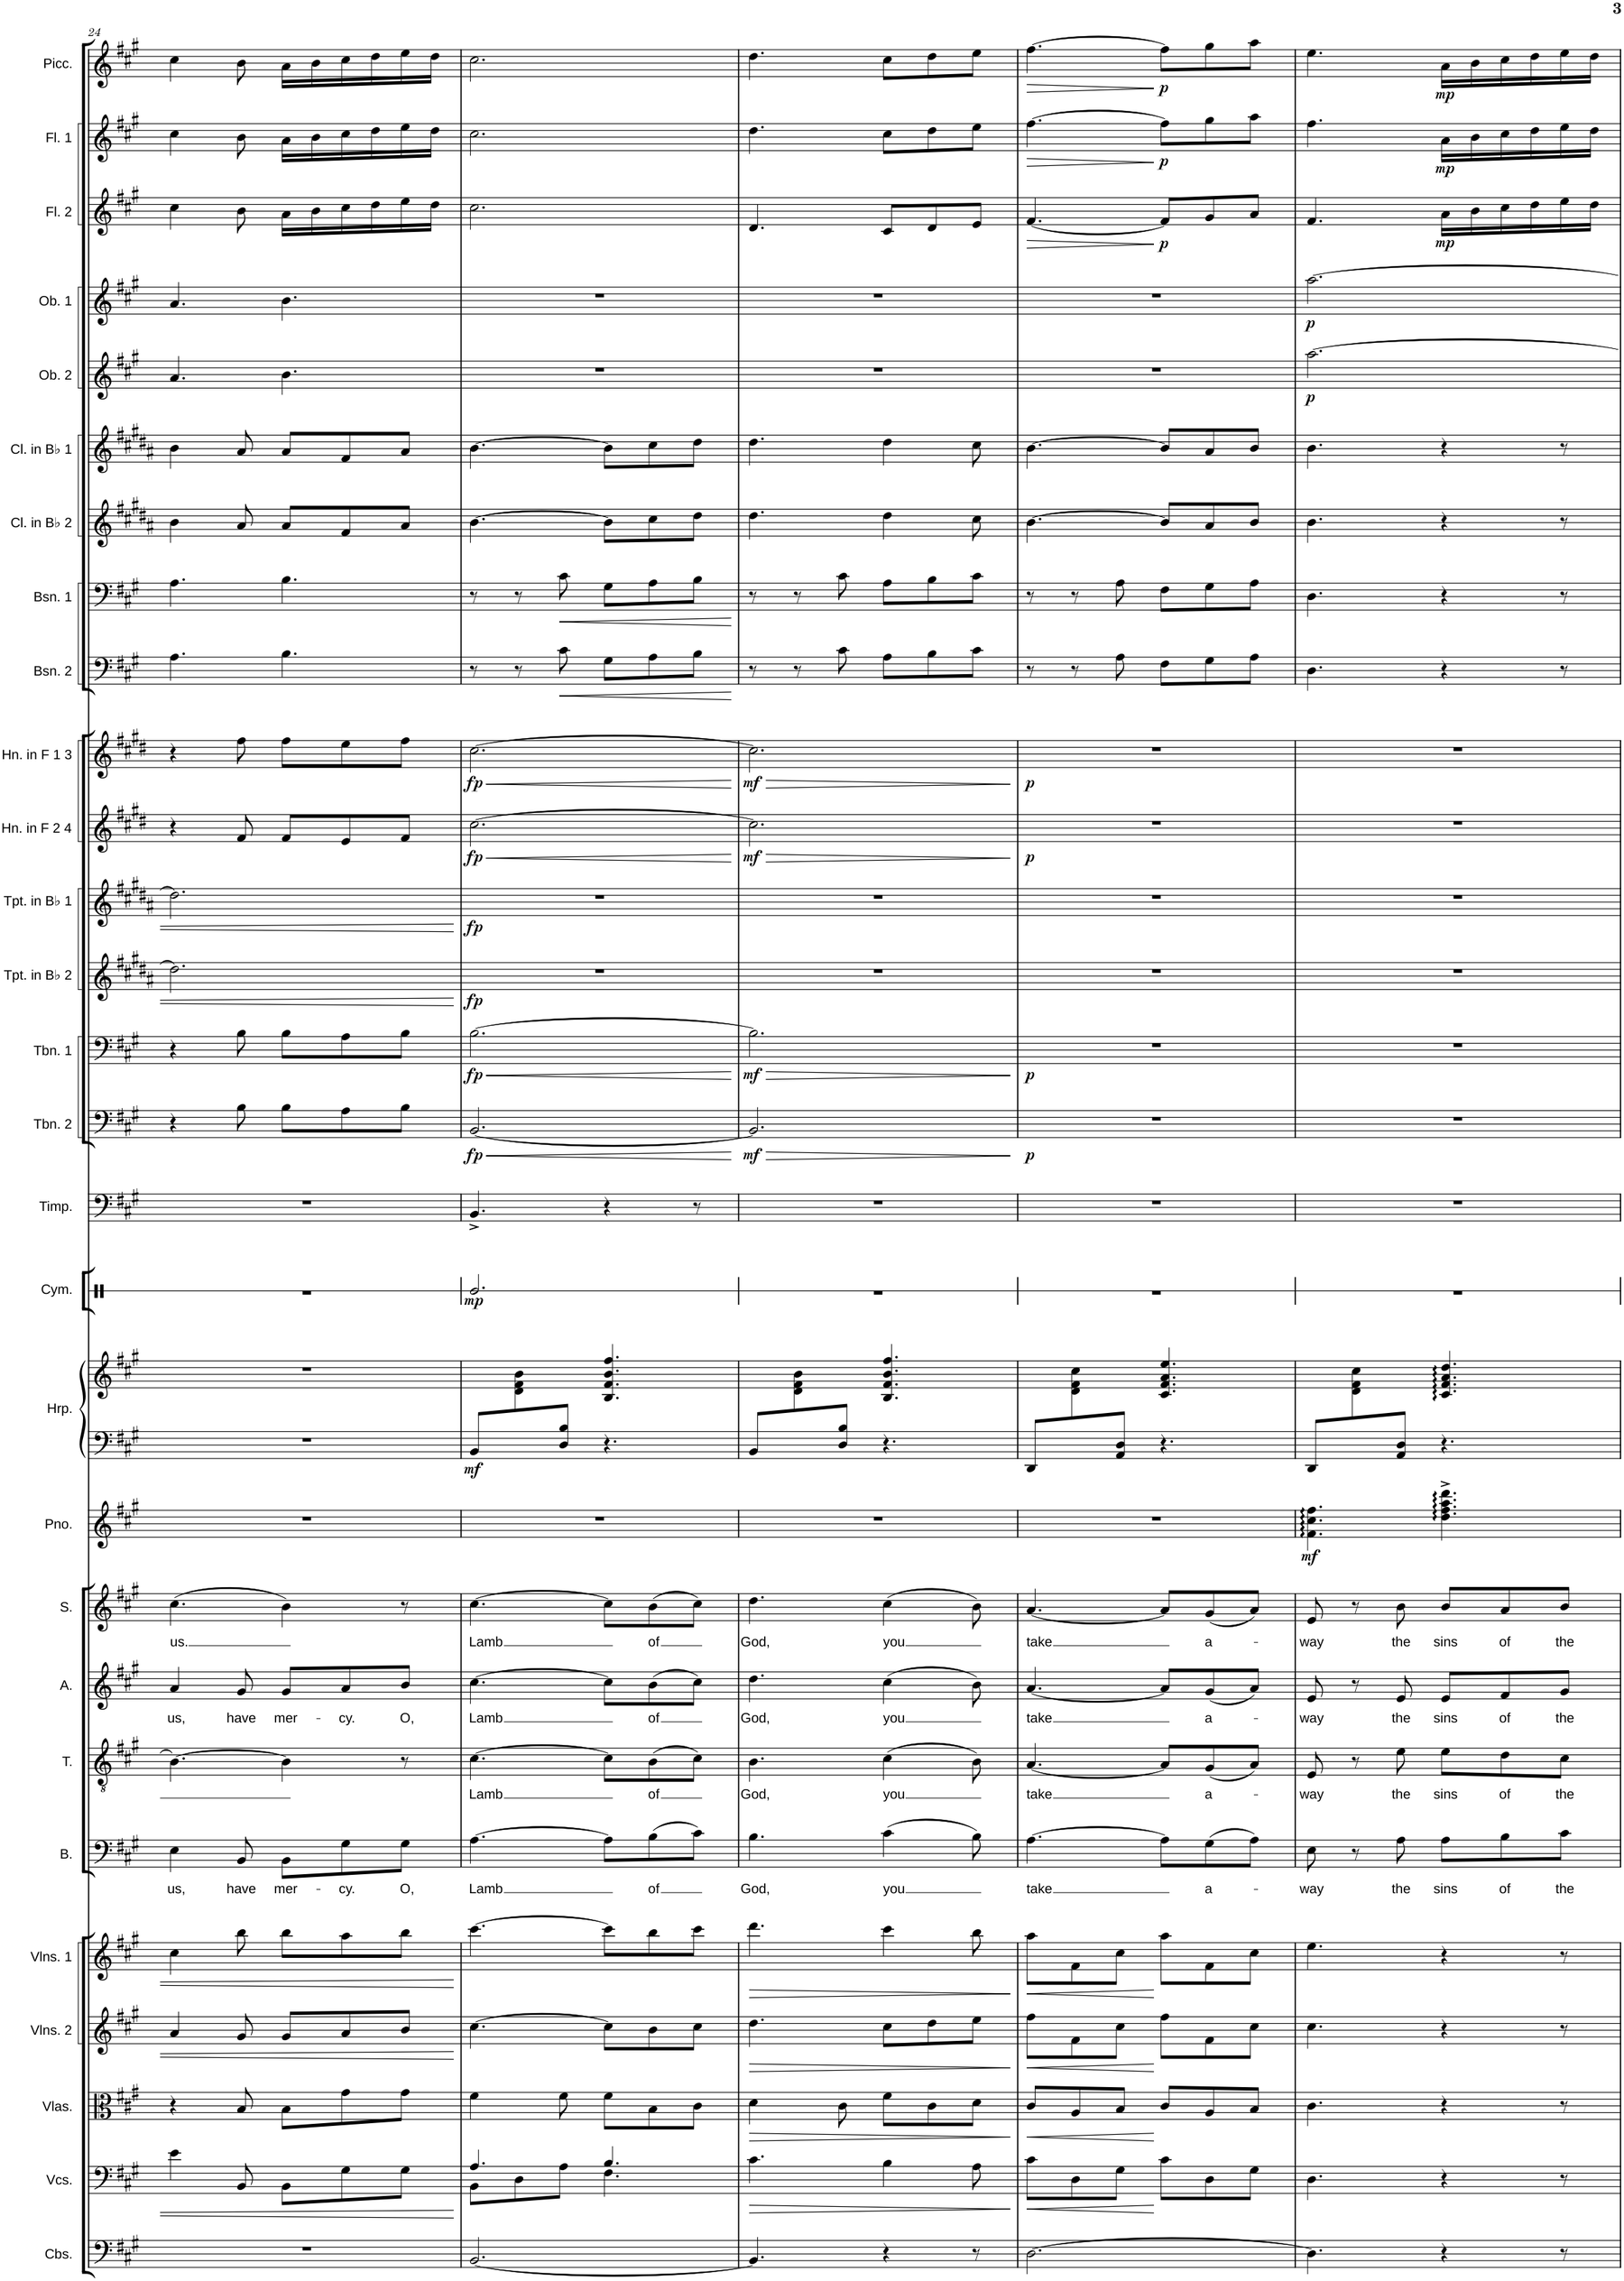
**kern	**kern	**dynam	**kern	**dynam	**kern	**dynam	**kern	**dynam	**kern	**text	**kern	**text	**kern	**text	**kern	**text	**kern	**dynam	**kern	**kern	**dynam	**kern	**kern	**dynam	**kern	**dynam	**kern	**dynam	**kern	**dynam	**kern	**dynam	**kern	**dynam	**kern	**dynam	**kern	**dynam	**kern	**kern	**kern	**dynam	**kern	**dynam	**kern	**dynam	**kern	**dynam	**kern	**dynam
*part27	*part26	*part26	*part25	*part25	*part24	*part24	*part23	*part23	*part22	*part22	*part21	*part21	*part20	*part20	*part19	*part19	*part18	*part18	*part17	*part17	*part17	*part16	*part15	*part15	*part14	*part14	*part13	*part13	*part12	*part12	*part11	*part11	*part10	*part10	*part9	*part9	*part8	*part8	*part7	*part6	*part5	*part5	*part4	*part4	*part3	*part3	*part2	*part2	*part1	*part1
*staff28	*staff27	*staff27	*staff26	*staff26	*staff25	*staff25	*staff24	*staff24	*staff23	*staff23	*staff22	*staff22	*staff21	*staff21	*staff20	*staff20	*staff19	*staff19	*staff18	*staff17	*staff17/18	*staff16	*staff15	*staff15	*staff14	*staff14	*staff13	*staff13	*staff12	*staff12	*staff11	*staff11	*staff10	*staff10	*staff9	*staff9	*staff8	*staff8	*staff7	*staff6	*staff5	*staff5	*staff4	*staff4	*staff3	*staff3	*staff2	*staff2	*staff1	*staff1
*I"Contrabasses	*I"Violoncellos	*	*I"Violas	*	*I"Violins 2	*	*I"Violins 1	*	*I"Bass	*	*I"Tenor	*	*I"Alto	*	*I"Soprano	*	*I"Piano	*	*I"Harp	*	*	*I"Timpani	*I"Trombone 2	*	*I"Trombone 1	*	*I"Trumpet in Bb 2	*	*I"Trumpet in Bb 1	*	*I"Horn in F 2 &amp; 4	*	*I"Horn in F 1 &amp; 3	*	*I"Bassoon 2	*	*I"Bassoon 1	*	*I"Clarinet in Bb 2	*I"Clarinet in Bb 1	*I"Oboe 2	*	*I"Oboe 1	*	*I"Flute 2	*	*I"Flute 1	*	*I"Piccolo	*
*I'Cbs.	*I'Vcs.	*	*I'Vlas.	*	*I'Vlns. 2	*	*I'Vlns. 1	*	*I'B.	*	*I'T.	*	*I'A.	*	*I'S.	*	*I'Pno.	*	*I'Hrp.	*	*	*I'Timp.	*I'Tbn. 2	*	*I'Tbn. 1	*	*I'Tpt. in Bb 2	*	*I'Tpt. in Bb 1	*	*I'Hn. in F 2 4	*	*I'Hn. in F 1 3	*	*I'Bsn. 2	*	*I'Bsn. 1	*	*I'Cl. in Bb 2	*I'Cl. in Bb 1	*I'Ob. 2	*	*I'Ob. 1	*	*I'Fl. 2	*	*I'Fl. 1	*	*I'Picc.	*
!!LO:PB:g=z
*clefF4	*clefF4	*	*clefC3	*	*clefG2	*	*clefG2	*	*clefF4	*	*clefGv2	*	*clefG2	*	*clefG2	*	*clefG2	*	*clefF4	*clefG2	*	*clefF4	*clefF4	*	*clefF4	*	*clefG2	*	*clefG2	*	*clefG2	*	*clefG2	*	*clefF4	*	*clefF4	*	*clefG2	*clefG2	*clefG2	*	*clefG2	*	*clefG2	*	*clefG2	*	*clefG2	*
*Trd7c12	*	*	*	*	*	*	*	*	*	*	*	*	*	*	*	*	*	*	*	*	*	*	*	*	*	*	*Trd1c2	*	*Trd1c2	*	*Trd4c7	*	*Trd4c7	*	*	*	*	*	*Trd1c2	*Trd1c2	*	*	*	*	*	*	*	*	*Trd-7c-12	*
*k[f#c#g#]	*k[f#c#g#]	*	*k[f#c#g#]	*	*k[f#c#g#]	*	*k[f#c#g#]	*	*k[f#c#g#]	*	*k[f#c#g#]	*	*k[f#c#g#]	*	*k[f#c#g#]	*	*k[f#c#g#]	*	*k[f#c#g#]	*k[f#c#g#]	*	*k[f#c#g#]	*k[f#c#g#]	*	*k[f#c#g#]	*	*k[f#c#g#d#a#]	*	*k[f#c#g#d#a#]	*	*k[f#c#g#d#]	*	*k[f#c#g#d#]	*	*k[f#c#g#]	*	*k[f#c#g#]	*	*k[f#c#g#d#a#]	*k[f#c#g#d#a#]	*k[f#c#g#]	*	*k[f#c#g#]	*	*k[f#c#g#]	*	*k[f#c#g#]	*	*k[f#c#g#]	*
*M6/8	*M6/8	*	*M6/8	*	*M6/8	*	*M6/8	*	*M6/8	*	*M6/8	*	*M6/8	*	*M6/8	*	*M6/8	*	*M6/8	*M6/8	*	*M6/8	*M6/8	*	*M6/8	*	*M6/8	*	*M6/8	*	*M6/8	*	*M6/8	*	*M6/8	*	*M6/8	*	*M6/8	*M6/8	*M6/8	*	*M6/8	*	*M6/8	*	*M6/8	*	*M6/8	*
=24	=24	=24	=24	=24	=24	=24	=24	=24	=24	=24	=24	=24	=24	=24	=24	=24	=24	=24	=24	=24	=24	=24	=24	=24	=24	=24	=24	=24	=24	=24	=24	=24	=24	=24	=24	=24	=24	=24	=24	=24	=24	=24	=24	=24	=24	=24	=24	=24	=24	=24
!	!	!	!	!	!	!	!	!	!	!LO:LY:b	!	!	!	!LO:LY:b	!	!LO:LY:b	!	!	!	!	!	!	!	!	!	!	!	!	!	!	!	!	!	!	!	!	!	!	!	!	!	!	!	!	!	!	!	!	!	!
2.r	4e\	.	4r	.	4a/	.	4cc#\	.	4E\	us,	[4.B\	.	4a/	us,	(4.cc#\	us.	2.r	.	2.r	2.r	.	2.r	4r	.	4r	.	2.dd#\]	.	2.dd#\]	.	4r	.	4r	.	4.A\	.	4.A\	.	4b\	4b\	4.a/	.	4.a/	.	4cc#\	.	4cc#\	.	4cc#\	.
!	!	!	!	!	!	!	!	!	!	!LO:LY:b	!	!	!	!LO:LY:b	!	!	!	!	!	!	!	!	!	!	!	!	!	!	!	!	!	!	!	!	!	!	!	!	!	!	!	!	!	!	!	!	!	!	!	!
.	8BB/	.	8B/	.	8g#/	.	8bb\	.	8BB/	have	.	.	8g#/	have	.	.	.	.	.	.	.	.	8B\	.	8B\	.	.	.	.	.	8f#/	.	8ff#\	.	.	.	.	.	8a#/	8a#/	.	.	.	.	8b\	.	8b\	.	8b\	.
!	!	!	!	!	!	!	!	!	!	!LO:LY:b	!	!	!	!LO:LY:b	!	!	!	!	!	!	!	!	!	!	!	!	!	!	!	!	!	!	!	!	!	!	!	!	!	!	!	!	!	!	!	!	!	!	!	!
.	8BB\L	.	8B\L	.	8g#/L	.	8bb\L	.	8BB\L	mer-	4B\]	.	8g#/L	mer-	4b\)	.	.	.	.	.	.	.	8B\L	.	8B\L	.	.	.	.	.	8f#/L	.	8ff#\L	.	4.B\	.	4.B\	.	8a#/L	8a#/L	4.b\	.	4.b\	.	16a\LL	.	16a\LL	.	16a\LL	.
.	.	.	.	.	.	.	.	.	.	.	.	.	.	.	.	.	.	.	.	.	.	.	.	.	.	.	.	.	.	.	.	.	.	.	.	.	.	.	.	.	.	.	.	.	16b\	.	16b\	.	16b\	.
!	!	!	!	!	!	!	!	!	!	!LO:LY:b	!	!	!	!LO:LY:b	!	!	!	!	!	!	!	!	!	!	!	!	!	!	!	!	!	!	!	!	!	!	!	!	!	!	!	!	!	!	!	!	!	!	!	!
.	8G#\	.	8g#\	.	8a/	.	8aa\	.	8G#\	-cy.	.	.	8a/	-cy.	.	.	.	.	.	.	.	.	8A\	.	8A\	.	.	.	.	.	8e/	.	8ee\	.	.	.	.	.	8f#/	8f#/	.	.	.	.	16cc#\	.	16cc#\	.	16cc#\	.
.	.	.	.	.	.	.	.	.	.	.	.	.	.	.	.	.	.	.	.	.	.	.	.	.	.	.	.	.	.	.	.	.	.	.	.	.	.	.	.	.	.	.	.	.	16dd\	.	16dd\	.	16dd\	.
!	!	!	!	!	!	!	!	!	!	!LO:LY:b	!	!	!	!LO:LY:b	!	!	!	!	!	!	!	!	!	!	!	!	!	!	!	!	!	!	!	!	!	!	!	!	!	!	!	!	!	!	!	!	!	!	!	!
.	8G#\J	.	8g#\J	.	8b/J	.	8bb\J	.	8G#\J	O,	8r	.	8b/J	O,	8r	.	.	.	.	.	.	.	8B\J	.	8B\J	.	.	.	.	.	8f#/J	.	8ff#\J	.	.	.	.	.	8a#/J	8a#/J	.	.	.	.	16ee\	.	16ee\	.	16ee\	.
.	.	.	.	.	.	.	.	.	.	.	.	.	.	.	.	.	.	.	.	.	.	.	.	.	.	.	.	.	.	.	.	.	.	.	.	.	.	.	.	.	.	.	.	.	16dd\JJ	.	16dd\JJ	.	16dd\JJ	.
=25	=25	=25	=25	=25	=25	=25	=25	=25	=25	=25	=25	=25	=25	=25	=25	=25	=25	=25	=25	=25	=25	=25	=25	=25	=25	=25	=25	=25	=25	=25	=25	=25	=25	=25	=25	=25	=25	=25	=25	=25	=25	=25	=25	=25	=25	=25	=25	=25	=25	=25
*	*^	*	*	*	*	*	*	*	*	*	*	*	*	*	*	*	*	*	*	*	*	*	*	*	*	*	*	*	*	*	*	*	*	*	*	*	*	*	*	*	*	*	*	*	*	*	*	*	*	*
!	!	!	!	!	!	!	!	!	!	!	!LO:LY:b	!	!LO:LY:b	!	!LO:LY:b	!	!LO:LY:b	!	!	!	!	!LO:DY:b=2	!	!	!LO:HP:b	!	!LO:HP:b	!	!	!	!	!	!LO:HP:b	!	!LO:HP:b	!	!	!	!	!	!	!	!	!	!	!	!	!	!	!	!
*	*	*	*	*	*	*	*	*	*	*	*	*	*	*	*	*	*	*	*	*	*^	*	*	*	*	*	*	*	*	*	*	*	*	*	*	*	*	*	*	*	*	*	*	*	*	*	*	*	*	*	*
!	!	!	!	!	!	!	!	!	!	!	!	!	!	!	!	!	!	!	!	!	!	!	!	!	!	!LO:DY:n=1:b	!	!LO:DY:n=1:b	!	!LO:DY:b	!	!LO:DY:b	!	!LO:DY:n=1:b	!	!LO:DY:n=1:b	!	!	!	!	!	!	!	!	!	!	!	!	!	!	!	!
[2.BB/	4.A/	8BB\L	.	4f#\	.	[4.cc#\	.	[4.ccc#\	.	[4.A\	Lamb	[4.c#\	Lamb	[4.cc#\	Lamb	[4.cc#\	Lamb	2.r	.	8BB/L	4.ryy	8ryy	mf	4.BB^/	[2.BB/	< fp	[2.B\	< fp	2.r	fp	2.r	fp	[2.cc#\	< fp	[2.cc#\	< fp	8r	.	8r	.	[4.b\	[4.b\	2.r	.	2.r	.	2.cc#\	.	2.cc#\	.	2.cc#\	.
.	.	8D\	.	.	.	.	.	.	.	.	.	.	.	.	.	.	.	.	.	8ryy	.	8d\ 8f#\ 8b\	.	.	.	.	.	.	.	.	.	.	.	.	.	.	8r	.	8r	.	.	.	.	.	.	.	.	.	.	.	.	.
!	!	!	!	!	!	!	!	!	!	!	!	!	!	!	!	!	!	!	!	!	!	!	!	!	!	!	!	!	!	!	!	!	!	!	!	!	!	!LO:HP:b	!	!LO:HP:b	!	!	!	!	!	!	!	!	!	!	!	!
.	.	8A\J	.	8f#\	.	.	.	.	.	.	.	.	.	.	.	.	.	.	.	8D/ 8B/J	.	2ryy	.	.	.	.	.	.	.	.	.	.	.	.	.	.	8c#\	<	8c#\	<	.	.	.	.	.	.	.	.	.	.	.	.
.	4.B/	4.F#\	.	8f#\L	.	8cc#\L]	.	8ccc#\L]	.	8A\L]	.	8c#\L]	.	8cc#\L]	.	8cc#\L]	.	.	.	4.r	4.B/ 4.f#/ 4.b/ 4.ff#/	.	.	4r	.	.	.	.	.	.	.	.	.	.	.	.	8G#\L	.	8G#\L	.	8b\L]	8b\L]	.	.	.	.	.	.	.	.	.	.
!	!	!	!	!	!	!	!	!	!	!	!LO:LY:b	!	!LO:LY:b	!	!LO:LY:b	!	!LO:LY:b	!	!	!	!	!	!	!	!	!	!	!	!	!	!	!	!	!	!	!	!	!	!	!	!	!	!	!	!	!	!	!	!	!	!	!
.	.	.	.	8B\	.	8b\	.	8bb\	.	(8B\	of	(8B\	of	(8b\	of	(8b\	of	.	.	.	.	.	.	.	.	.	.	.	.	.	.	.	.	.	.	.	8A\	.	8A\	.	8cc#\	8cc#\	.	.	.	.	.	.	.	.	.	.
.	.	.	.	8c#\J	.	8cc#\J	.	8ccc#\J	.	8c#\J)	.	8c#\J)	.	8cc#\J)	.	8cc#\J)	.	.	.	.	.	.	.	8r	.	.	.	.	.	.	.	.	.	.	.	.	8B\J	.	8B\J	.	8dd#\J	8dd#\J	.	.	.	.	.	.	.	.	.	.
*	*v	*v	*	*	*	*	*	*	*	*	*	*	*	*	*	*	*	*	*	*	*v	*v	*	*	*	*	*	*	*	*	*	*	*	*	*	*	*	*	*	*	*	*	*	*	*	*	*	*	*	*	*	*
.	.	.	.	.	.	.	.	.	.	.	.	.	.	.	.	.	.	.	.	.	.	.	.	[	.	[	.	.	.	.	.	[	.	[	.	[	.	[	.	.	.	.	.	.	.	.	.	.	.	.
=26	=26	=26	=26	=26	=26	=26	=26	=26	=26	=26	=26	=26	=26	=26	=26	=26	=26	=26	=26	=26	=26	=26	=26	=26	=26	=26	=26	=26	=26	=26	=26	=26	=26	=26	=26	=26	=26	=26	=26	=26	=26	=26	=26	=26	=26	=26	=26	=26	=26	=26
!	!	!LO:HP:b	!	!LO:HP:b	!	!LO:HP:b	!	!LO:HP:b	!	!LO:LY:b	!	!LO:LY:b	!	!LO:LY:b	!	!LO:LY:b	!	!	!	!	!	!	!	!LO:HP:b	!	!LO:HP:b	!	!	!	!	!	!LO:HP:b	!	!LO:HP:b	!	!	!	!	!	!	!	!	!	!	!	!	!	!	!	!
*	*	*	*	*	*	*	*	*	*	*	*	*	*	*	*	*	*	*	*	*^	*	*	*	*	*	*	*	*	*	*	*	*	*	*	*	*	*	*	*	*	*	*	*	*	*	*	*	*	*	*
!	!	!	!	!	!	!	!	!	!	!	!	!	!	!	!	!	!	!	!	!	!	!	!	!	!LO:DY:n=1:b	!	!LO:DY:n=1:b	!	!	!	!	!	!LO:DY:n=1:b	!	!LO:DY:n=1:b	!	!	!	!	!	!	!	!	!	!	!	!	!	!	!	!
4.BB/]	4.c#\	>	4d\	>	4.dd\	>	4.ddd\	>	4.B\	God,	4.B\	God,	4.dd\	God,	4.dd\	God,	2.r	.	8BB/L	4.ryy	8ryy	.	2.r	2.BB/]	> mf	2.B\]	> mf	2.r	.	2.r	.	2.cc#\]	> mf	2.cc#\]	> mf	8r	.	8r	.	4.dd#\	4.dd#\	2.r	.	2.r	.	4.d/	.	4.dd\	.	4.dd\	.
.	.	.	.	.	.	.	.	.	.	.	.	.	.	.	.	.	.	.	8ryy	.	8d\ 8f#\ 8b\	.	.	.	.	.	.	.	.	.	.	.	.	.	.	8r	.	8r	.	.	.	.	.	.	.	.	.	.	.	.	.
.	.	.	8c#\	.	.	.	.	.	.	.	.	.	.	.	.	.	.	.	8D/ 8B/J	.	2ryy	.	.	.	.	.	.	.	.	.	.	.	.	.	.	8c#\	.	8c#\	.	.	.	.	.	.	.	.	.	.	.	.	.
!	!	!	!	!	!	!	!	!	!	!LO:LY:b	!	!LO:LY:b	!	!LO:LY:b	!	!LO:LY:b	!	!	!	!	!	!	!	!	!	!	!	!	!	!	!	!	!	!	!	!	!	!	!	!	!	!	!	!	!	!	!	!	!	!	!
4r	4B\	.	8f#\L	.	8cc#\L	.	4ccc#\	.	(4c#\	you	(4c#\	you	(4cc#\	you	(4cc#\	you	.	.	4.r	4.B/ 4.f#/ 4.b/ 4.ff#/	.	.	.	.	.	.	.	.	.	.	.	.	.	.	.	8A\L	.	8A\L	.	4dd#\	4dd#\	.	.	.	.	8c#/L	.	8cc#\L	.	8cc#\L	.
.	.	.	8c#\	.	8dd\	.	.	.	.	.	.	.	.	.	.	.	.	.	.	.	.	.	.	.	.	.	.	.	.	.	.	.	.	.	.	8B\	.	8B\	.	.	.	.	.	.	.	8d/	.	8dd\	.	8dd\	.
8r	8A\	.	8d\J	.	8ee\J	.	8bb\	.	8B\)	.	8B\)	.	8b\)	.	8b\)	.	.	.	.	.	.	.	.	.	.	.	.	.	.	.	.	.	.	.	.	8c#\J	.	8c#\J	.	8cc#\	8cc#\	.	.	.	.	8e/J	.	8ee\J	.	8ee\J	.
*	*	*	*	*	*	*	*	*	*	*	*	*	*	*	*	*	*	*	*	*v	*v	*	*	*	*	*	*	*	*	*	*	*	*	*	*	*	*	*	*	*	*	*	*	*	*	*	*	*	*	*	*
.	.	]	.	]	.	]	.	]	.	.	.	.	.	.	.	.	.	.	.	.	.	.	.	]	.	]	.	.	.	.	.	]	.	]	.	.	.	.	.	.	.	.	.	.	.	.	.	.	.	.
=27	=27	=27	=27	=27	=27	=27	=27	=27	=27	=27	=27	=27	=27	=27	=27	=27	=27	=27	=27	=27	=27	=27	=27	=27	=27	=27	=27	=27	=27	=27	=27	=27	=27	=27	=27	=27	=27	=27	=27	=27	=27	=27	=27	=27	=27	=27	=27	=27	=27	=27
!	!	!LO:HP:b	!	!LO:HP:b	!	!LO:HP:b	!	!LO:HP:b	!	!LO:LY:b	!	!LO:LY:b	!	!LO:LY:b	!	!LO:LY:b	!	!	!	!	!	!	!	!LO:DY:b	!	!LO:DY:b	!	!	!	!	!	!LO:DY:b	!	!LO:DY:b	!	!	!	!	!	!	!	!	!	!	!	!LO:HP:b	!	!LO:HP:b	!	!LO:HP:b
*	*	*	*	*	*	*	*	*	*	*	*	*	*	*	*	*	*	*	*	*^	*	*	*	*	*	*	*	*	*	*	*	*	*	*	*	*	*	*	*	*	*	*	*	*	*	*	*	*	*	*
[2.D\	8c#\L	<	8c#/L	<	8ff#\L	<	8aa\L	<	[4.A\	take	[4.A/	take	[4.a/	take	[4.a/	take	2.r	.	8DD/L	4.ryy	8ryy	.	2.r	2.r	p	2.r	p	2.r	.	2.r	.	2.r	p	2.r	p	8r	.	8r	.	[4.b\	[4.b\	2.r	.	2.r	.	[4.f#/	>	[4.ff#\	>	[4.ff#\	>
.	8D\	.	8A/	.	8f#\	.	8f#\	.	.	.	.	.	.	.	.	.	.	.	8ryy	.	8d\ 8f#\ 8cc#\	.	.	.	.	.	.	.	.	.	.	.	.	.	.	8r	.	8r	.	.	.	.	.	.	.	.	.	.	.	.	.
.	8G#\J	.	8B/J	.	8cc#\J	.	8cc#\J	.	.	.	.	.	.	.	.	.	.	.	8AA/ 8D/J	.	2ryy	.	.	.	.	.	.	.	.	.	.	.	.	.	.	8A\	.	8A\	.	.	.	.	.	.	.	.	.	.	.	.	.
!	!	!	!	!	!	!	!	!	!	!	!	!	!	!	!	!	!	!	!	!	!	!	!	!	!	!	!	!	!	!	!	!	!	!	!	!	!	!	!	!	!	!	!	!	!	!	!LO:DY:n=1:b	!	!LO:DY:n=1:b	!	!LO:DY:n=1:b
.	8c#\L	[	8c#/L	[	8ff#\L	[	8aa\L	[	8A\L]	.	8A/L]	.	8a/L]	.	8a/L]	.	.	.	4.r	4.c#/ 4.f#/ 4.a/ 4.ee/	.	.	.	.	.	.	.	.	.	.	.	.	.	.	.	8F#\L	.	8F#\L	.	8b/L]	8b/L]	.	.	.	.	8f#/L]	] p	8ff#\L]	] p	8ff#\L]	] p
!	!	!	!	!	!	!	!	!	!	!LO:LY:b	!	!LO:LY:b	!	!LO:LY:b	!	!LO:LY:b	!	!	!	!	!	!	!	!	!	!	!	!	!	!	!	!	!	!	!	!	!	!	!	!	!	!	!	!	!	!	!	!	!	!	!
.	8D\	.	8A/	.	8f#\	.	8f#\	.	(8G#\	a-	(8G#/	a-	(8g#/	a-	(8g#/	a-	.	.	.	.	.	.	.	.	.	.	.	.	.	.	.	.	.	.	.	8G#\	.	8G#\	.	8a#/	8a#/	.	.	.	.	8g#/	.	8gg#\	.	8gg#\	.
.	8G#\J	.	8B/J	.	8cc#\J	.	8cc#\J	.	8A\J)	.	8A/J)	.	8a/J)	.	8a/J)	.	.	.	.	.	.	.	.	.	.	.	.	.	.	.	.	.	.	.	.	8A\J	.	8A\J	.	8b/J	8b/J	.	.	.	.	8a/J	.	8aa\J	.	8aa\J	.
=28	=28	=28	=28	=28	=28	=28	=28	=28	=28	=28	=28	=28	=28	=28	=28	=28	=28	=28	=28	=28	=28	=28	=28	=28	=28	=28	=28	=28	=28	=28	=28	=28	=28	=28	=28	=28	=28	=28	=28	=28	=28	=28	=28	=28	=28	=28	=28	=28	=28	=28	=28
!	!	!	!	!	!	!	!	!	!	!LO:LY:b	!	!LO:LY:b	!	!LO:LY:b	!	!LO:LY:b	!	!LO:DY:b	!	!	!	!	!	!	!	!	!	!	!	!	!	!	!	!	!	!	!	!	!	!	!	!	!LO:DY:b	!	!LO:DY:b	!	!	!	!	!	!
4.D\]	4.D\	.	4.c#\	.	4.cc#\	.	4.ee\	.	8E\	-way	8E/	-way	8e/	-way	8e/	-way	4.f#\ 4.cc#\ 4.ff#\	mf	8DD/L	4.ryy	8ryy	.	2.r	2.r	.	2.r	.	2.r	.	2.r	.	2.r	.	2.r	.	4.D\	.	4.D\	.	4.b\	4.b\	[2.aa\	p	[2.aa\	p	4.f#/	.	4.ff#\	.	4.ee\	.
.	.	.	.	.	.	.	.	.	8r	.	8r	.	8r	.	8r	.	.	.	8ryy	.	8d\ 8f#\ 8cc#\	.	.	.	.	.	.	.	.	.	.	.	.	.	.	.	.	.	.	.	.	.	.	.	.	.	.	.	.	.	.
!	!	!	!	!	!	!	!	!	!	!LO:LY:b	!	!LO:LY:b	!	!LO:LY:b	!	!LO:LY:b	!	!	!	!	!	!	!	!	!	!	!	!	!	!	!	!	!	!	!	!	!	!	!	!	!	!	!	!	!	!	!	!	!	!	!
.	.	.	.	.	.	.	.	.	8A\	the	8e\	the	8e/	the	8b\	the	.	.	8AA/ 8D/J	.	2ryy	.	.	.	.	.	.	.	.	.	.	.	.	.	.	.	.	.	.	.	.	.	.	.	.	.	.	.	.	.	.
!	!	!	!	!	!	!	!	!	!	!LO:LY:b	!	!LO:LY:b	!	!LO:LY:b	!	!LO:LY:b	!	!	!	!	!	!	!	!	!	!	!	!	!	!	!	!	!	!	!	!	!	!	!	!	!	!	!	!	!	!	!LO:DY:b	!	!LO:DY:b	!	!LO:DY:b
4r	4r	.	4r	.	4r	.	4r	.	8A\L	sins	8e\L	sins	8e/L	sins	8b/L	sins	4.dd\^ 4.ff#\^ 4.aa\^ 4.ddd\^	.	4.r	4.c#/ 4.f#/ 4.a/ 4.dd/	.	.	.	.	.	.	.	.	.	.	.	.	.	.	.	4r	.	4r	.	4r	4r	.	.	.	.	16a\LL	mp	16a\LL	mp	16a\LL	mp
.	.	.	.	.	.	.	.	.	.	.	.	.	.	.	.	.	.	.	.	.	.	.	.	.	.	.	.	.	.	.	.	.	.	.	.	.	.	.	.	.	.	.	.	.	.	16b\	.	16b\	.	16b\	.
!	!	!	!	!	!	!	!	!	!	!LO:LY:b	!	!LO:LY:b	!	!LO:LY:b	!	!LO:LY:b	!	!	!	!	!	!	!	!	!	!	!	!	!	!	!	!	!	!	!	!	!	!	!	!	!	!	!	!	!	!	!	!	!	!	!
.	.	.	.	.	.	.	.	.	8B\	of	8d\	of	8f#/	of	8a/	of	.	.	.	.	.	.	.	.	.	.	.	.	.	.	.	.	.	.	.	.	.	.	.	.	.	.	.	.	.	16cc#\	.	16cc#\	.	16cc#\	.
.	.	.	.	.	.	.	.	.	.	.	.	.	.	.	.	.	.	.	.	.	.	.	.	.	.	.	.	.	.	.	.	.	.	.	.	.	.	.	.	.	.	.	.	.	.	16dd\	.	16dd\	.	16dd\	.
!	!	!	!	!	!	!	!	!	!	!LO:LY:b	!	!LO:LY:b	!	!LO:LY:b	!	!LO:LY:b	!	!	!	!	!	!	!	!	!	!	!	!	!	!	!	!	!	!	!	!	!	!	!	!	!	!	!	!	!	!	!	!	!	!	!
8r	8r	.	8r	.	8r	.	8r	.	8c#\J	the	8c#\J	the	8g#/J	the	8b/J	the	.	.	.	.	.	.	.	.	.	.	.	.	.	.	.	.	.	.	.	8r	.	8r	.	8r	8r	.	.	.	.	16ee\	.	16ee\	.	16ee\	.
.	.	.	.	.	.	.	.	.	.	.	.	.	.	.	.	.	.	.	.	.	.	.	.	.	.	.	.	.	.	.	.	.	.	.	.	.	.	.	.	.	.	.	.	.	.	16dd\JJ	.	16dd\JJ	.	16dd\JJ	.
*	*	*	*	*	*	*	*	*	*	*	*	*	*	*	*	*	*	*	*	*v	*v	*	*	*	*	*	*	*	*	*	*	*	*	*	*	*	*	*	*	*	*	*	*	*	*	*	*	*	*	*	*
=	=	=	=	=	=	=	=	=	=	=	=	=	=	=	=	=	=	=	=	=	=	=	=	=	=	=	=	=	=	=	=	=	=	=	=	=	=	=	=	=	=	=	=	=	=	=	=	=	=	=
*-	*-	*-	*-	*-	*-	*-	*-	*-	*-	*-	*-	*-	*-	*-	*-	*-	*-	*-	*-	*-	*-	*-	*-	*-	*-	*-	*-	*-	*-	*-	*-	*-	*-	*-	*-	*-	*-	*-	*-	*-	*-	*-	*-	*-	*-	*-	*-	*-	*-	*-
